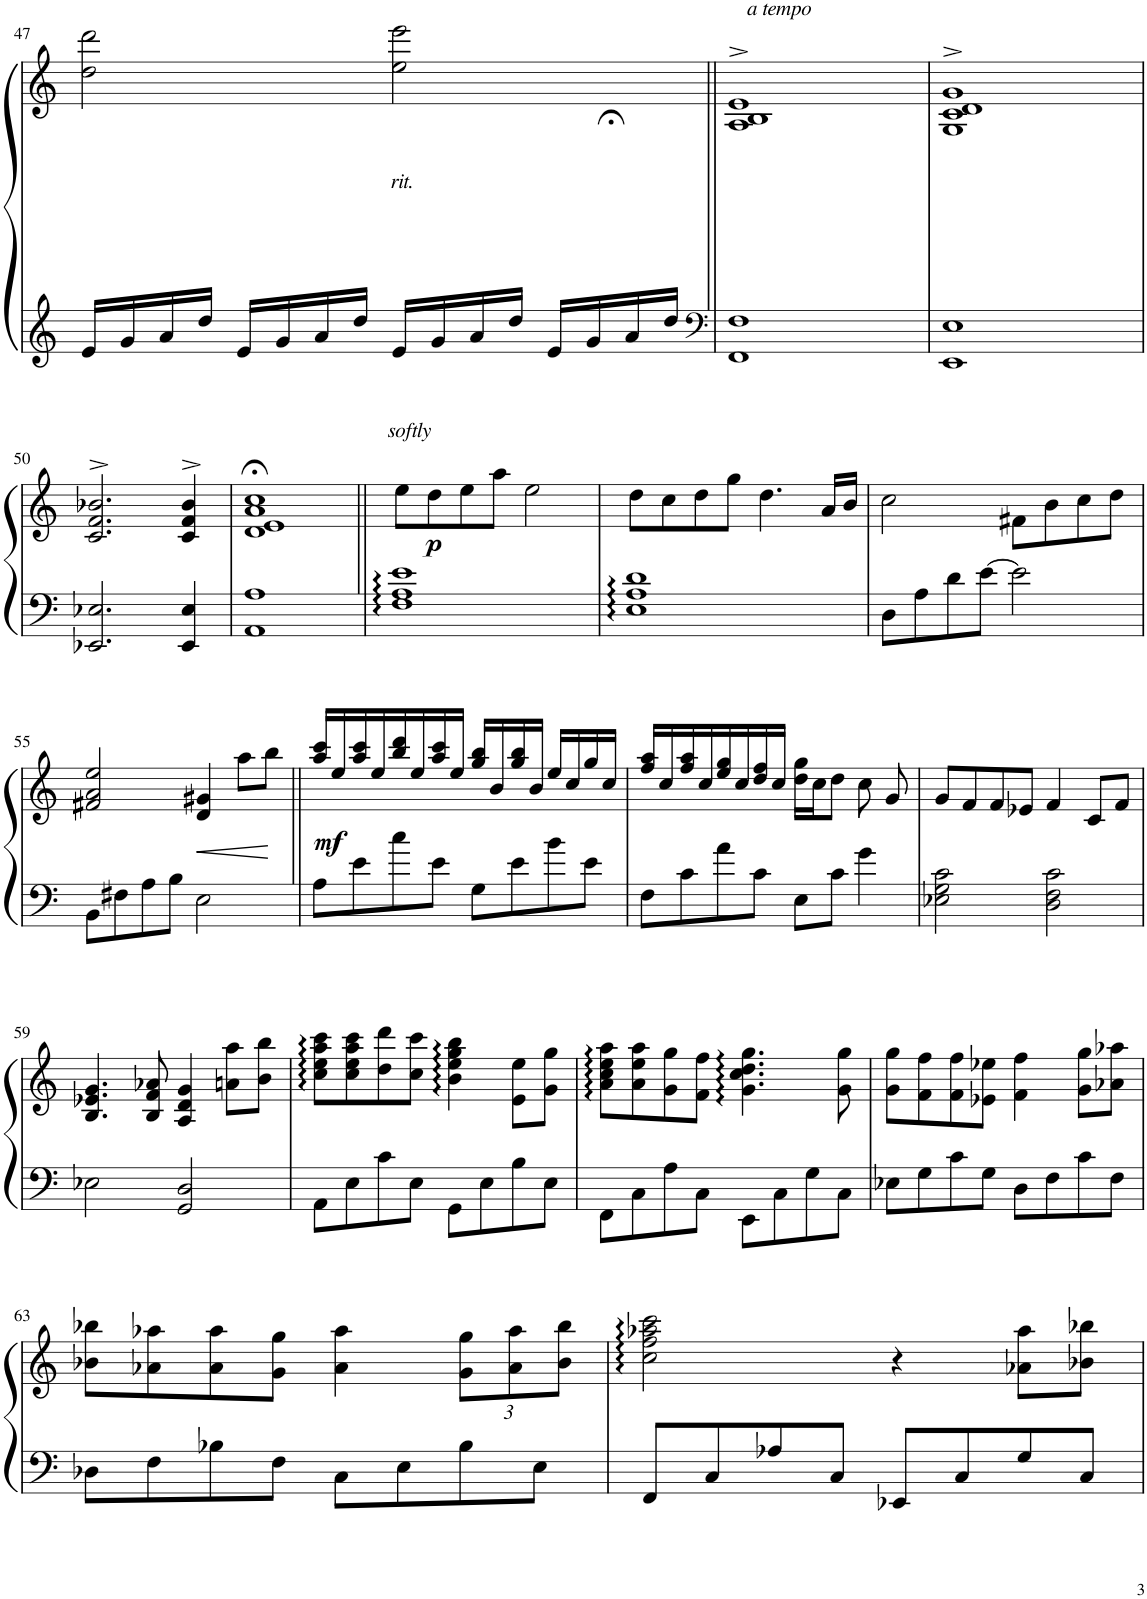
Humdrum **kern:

**kern	**kern	**dynam
*part1	*part1	*part1
*staff2	*staff1	*staff1/2
*I"Piano	*	*
*I'Pno.	*	*
!!LO:PB:g=z
*clefG2	*clefG2	*
*k[]	*k[]	*
*M4/4	*M4/4	*
=47	=47	=47
16e/LL	2dd\ 2ddd\	.
16g/	.	.
16a/	.	.
16dd/JJ	.	.
16e/LL	.	.
16g/	.	.
16a/	.	.
16dd/JJ	.	.
16e/LL	2ee\ 2eee\	.
16g/	.	.
16a/	.	.
16dd/JJ	.	.
!LO:TX:a:i:t=rit.	!	!
16e/LL	.	.
16g/	.	.
16a/	.	.
16dd;</JJ	.	.
=48||	=48||	=48||
*clefF4	*	*
!	!LO:TX:a:i:t=a tempo	!
1FF 1F	1A^> 1B^> 1e^>	.
=49	=49	=49
1EE 1E	1G^> 1c^> 1d^> 1g^>	.
!!LO:LB:g=z
=50	=50	=50
2.EE-X/ 2.E-X/	2.c/^> 2.f/^> 2.b-X/^>	.
4EE-/ 4E-/	4c/^> 4f/^> 4b-/^>	.
=51	=51	=51
!	!	!LO:DY:b
1AA 1A	1d;< 1e;< 1a;< 1cc;<	p
=52||	=52||	=52||
!	!LO:TX:a:i:t=softly	!
1F 1A 1e	8ee\L	.
.	8dd\	.
.	8ee\	.
.	8aa\J	.
.	2ee\	.
=53	=53	=53
1E 1A 1d	8dd\L	.
.	8cc\	.
.	8dd\	.
.	8gg\J	.
.	4.dd\	.
.	16a/LL	.
.	16b/JJ	.
=54	=54	=54
8D\L	2cc\	.
8A\	.	.
8d\	.	.
[8e\J	.	.
2e\]	8f#X\L	.
.	8b\	.
.	8cc\	.
.	8dd\J	.
!!LO:LB:g=z
=55	=55	=55
8BB\L	2f#X/ 2a/ 2ee/	.
8F#X\	.	.
8A\	.	.
8B\J	.	.
!	!	!LO:HP:b
2E\	4d/ 4g#X/	<
.	8aa\L	[
.	8bb\J	.
=56||	=56||	=56||
!	!	!LO:DY:b
8A\L	16aa/ 16ccc/LL	mf
.	16ee/	.
8e\	16aa/ 16ccc/	.
.	16ee/	.
8cc\	16bb/ 16ddd/	.
.	16ee/	.
8e\J	16aa/ 16ccc/	.
.	16ee/JJ	.
8G\L	16gg/ 16bb/LL	.
.	16b/	.
8e\	16gg/ 16bb/	.
.	16b/JJ	.
8b\	16ee/LL	.
.	16cc/	.
8e\J	16gg/	.
.	16cc/JJ	.
=57	=57	=57
8F\L	16ff/ 16aa/LL	.
.	16cc/	.
8c\	16ff/ 16aa/	.
.	16cc/	.
8a\	16ee/ 16gg/	.
.	16cc/	.
8c\J	16dd/ 16ff/	.
.	16cc/JJ	.
8E\L	16dd\ 16gg\LL	.
.	16cc\J	.
8c\J	8dd\J	.
4g\	8cc\	.
.	8g/	.
=58	=58	=58
2E-X\ 2G\ 2c\	8g/L	.
.	8f/	.
.	8f/	.
.	8e-X/J	.
2D\ 2F\ 2c\	4f/	.
.	8c/L	.
.	8f/J	.
!!LO:LB:g=z
=59	=59	=59
2E-X\	4.B/ 4.e-X/ 4.g/	.
.	8B/ 8f/ 8a-X/	.
2GG/ 2D/	4A/ 4d/ 4g/	.
.	8an\ 8aa\L	.
.	8b\ 8bb\J	.
=60	=60	=60
8AA\L	8cc\ 8ee\ 8aa\ 8ccc\L	.
8E\	8cc\ 8ee\ 8aa\ 8ccc\	.
8c\	8dd\ 8ddd\	.
8E\J	8cc\ 8ccc\J	.
8GG\L	4b\ 4ee\ 4gg\ 4bb\	.
8E\	.	.
8B\	8e\ 8ee\L	.
8E\J	8g\ 8gg\J	.
=61	=61	=61
8FF\L	8a\ 8cc\ 8ee\ 8aa\L	.
8C\	8a\ 8ee\ 8aa\	.
8A\	8g\ 8gg\	.
8C\J	8f\ 8ff\J	.
8EE\L	4.g\ 4.cc\ 4.dd\ 4.gg\	.
8C\	.	.
8G\	.	.
8C\J	8g\ 8gg\	.
=62	=62	=62
8E-X\L	8g\ 8gg\L	.
8G\	8f\ 8ff\	.
8c\	8f\ 8ff\	.
8G\J	8e-X\ 8ee-X\J	.
8D\L	4f\ 4ff\	.
8F\	.	.
8c\	8g\ 8gg\L	.
8F\J	8a-X\ 8aa-X\J	.
!!LO:LB:g=z
=63	=63	=63
8D-X\L	8b-X\ 8bb-X\L	.
8F\	8a-X\ 8aa-X\	.
8B-X\	8a-\ 8aa-\	.
8F\J	8g\ 8gg\J	.
8C\L	4a-\ 4aa-\	.
8E\	.	.
*	*Xbrackettup	*
8B-\	12g\ 12gg\L	.
.	12a-\ 12aa-\	.
8E\J	.	.
.	12b-\ 12bb-\J	.
=64	=64	=64
8FF/L	2cc\ 2ff\ 2aa-X\ 2ccc\	.
8C/	.	.
8A-X/	.	.
8C/J	.	.
8EE-X/L	4r	.
8C/	.	.
8G/	8a-X\ 8aa-\L	.
8C/J	8b-X\ 8bb-X\J	.
=	=	=
*-	*-	*-
